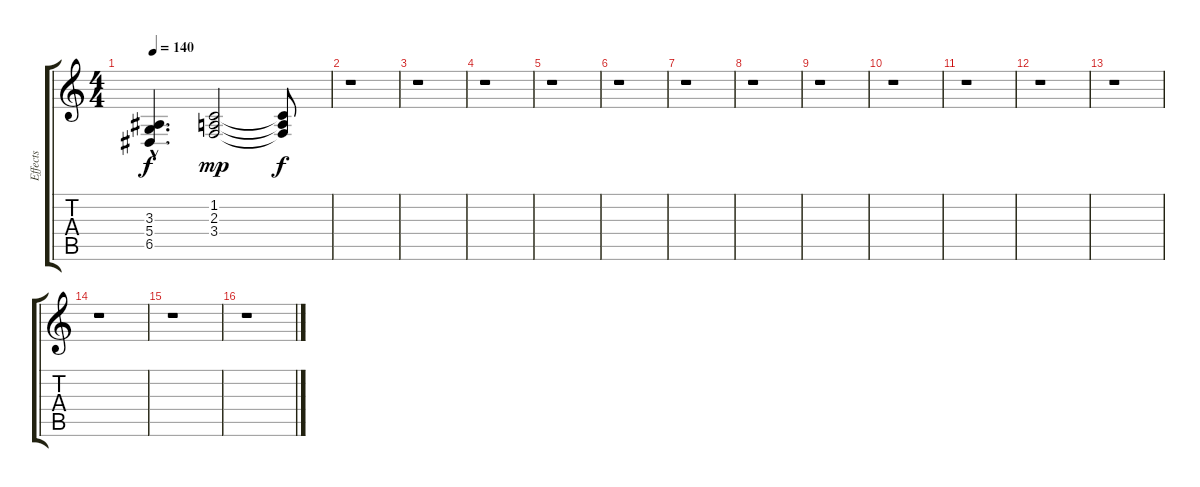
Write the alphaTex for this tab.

\track ("Effects" "Effects") {instrument pad7halo}
\staff {score tabs}
\tuning (E4 B3 G3 D3 A2 E2) {hide}
\ts (4 4)
\tempo 140
\clef g2
\ks c
(3.3{hac t} 5.4{hac t} 6.5{hac t}).4{d dy f} (1.2 2.3 3.4).2{dy mp} (1.2{t} 2.3{t} 3.4{t}).8{dy f} |
r.1 |
r.1 |
r.1 |
r.1 |
r.1 |
r.1 |
r.1 |
r.1 |
r.1 |
r.1 |
r.1 |
r.1 |
r.1 |
r.1 |
r.1
